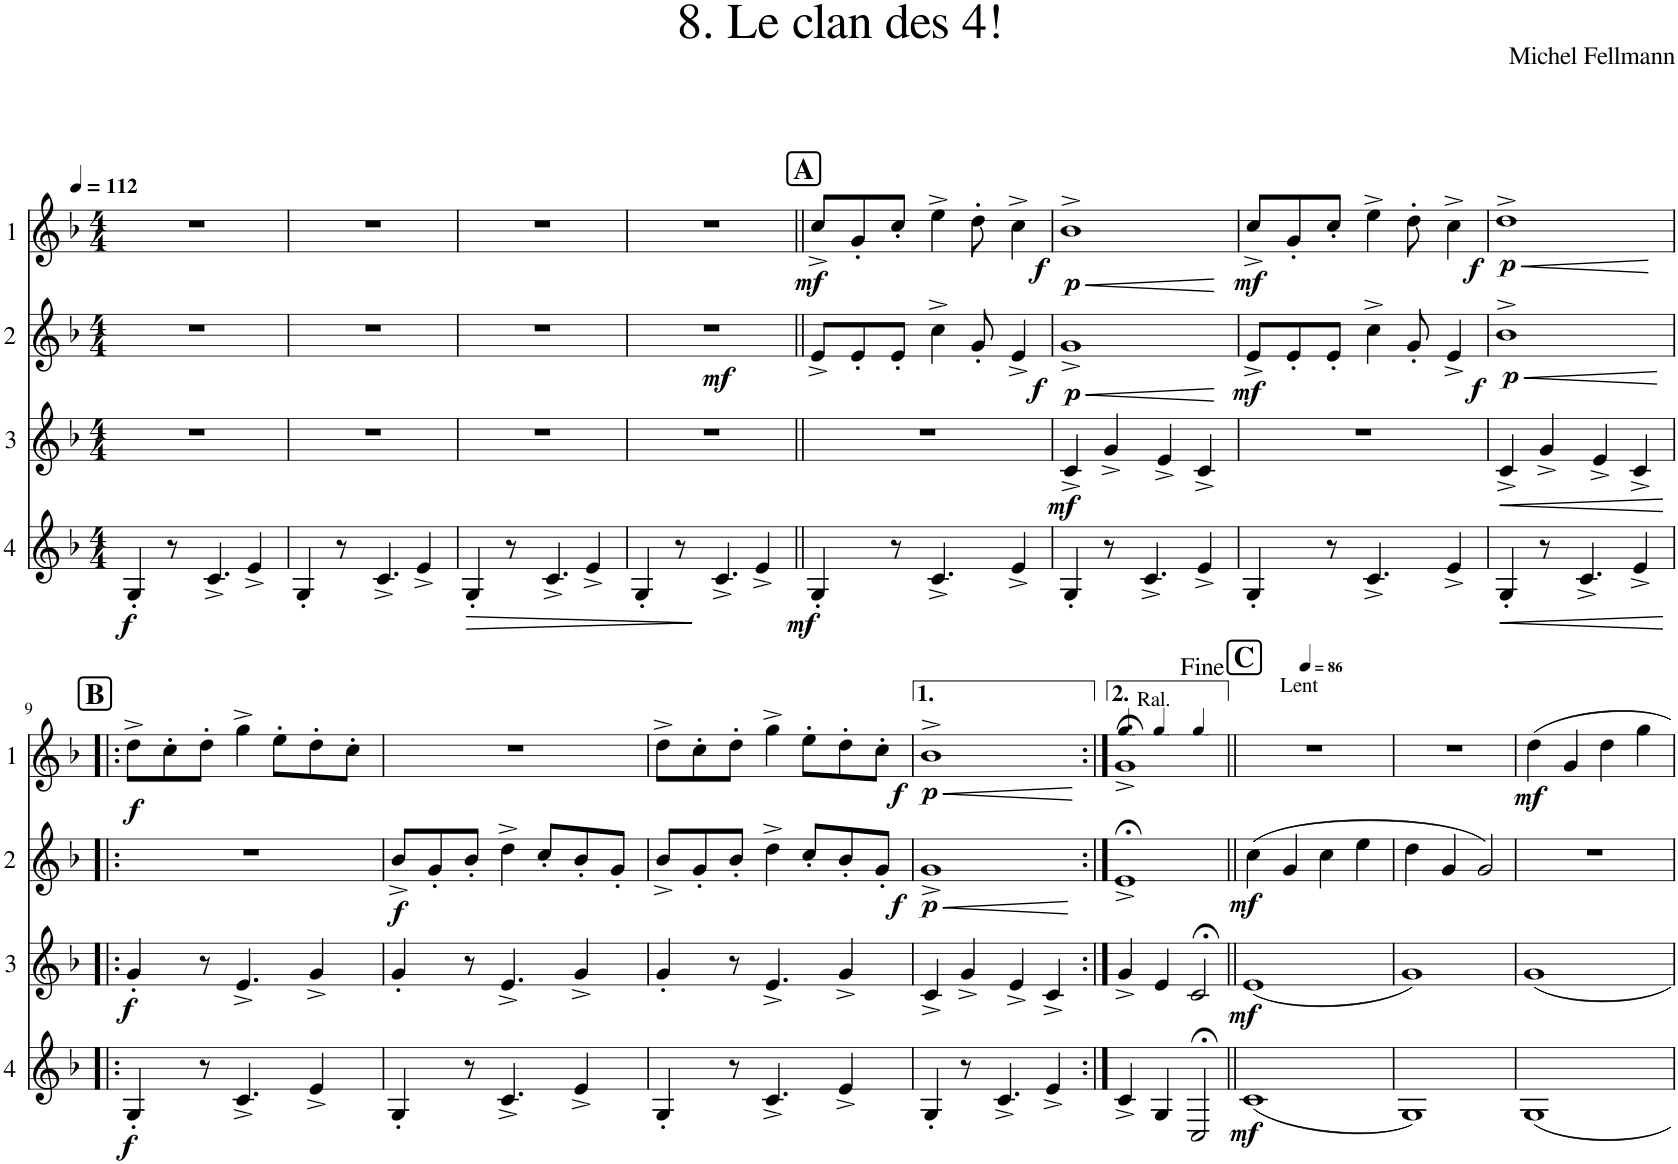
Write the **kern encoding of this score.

**kern	**dynam	**kern	**dynam	**kern	**dynam	**kern	**dynam
*part4	*part4	*part3	*part3	*part2	*part2	*part1	*part1
*staff4	*staff4	*staff3	*staff3	*staff2	*staff2	*staff1	*staff1
*I"4	*	*I"3	*	*I"2	*	*I"1	*
*clefG2	*	*clefG2	*	*clefG2	*	*clefG2	*
*Trd4c7	*	*Trd4c7	*	*Trd4c7	*	*Trd4c7	*
*k[b-]	*	*k[b-]	*	*k[b-]	*	*k[b-]	*
*M4/4	*	*M4/4	*	*M4/4	*	*M4/4	*
*MM112	*	*MM112	*	*MM112	*	*MM112	*
=1	=1	=1	=1	=1	=1	=1	=1
!	!LO:DY:b	!	!	!	!	!	!
4G'/	f	1r	.	1r	.	1r	.
8r	.	.	.	.	.	.	.
4.c^/	.	.	.	.	.	.	.
4e^/	.	.	.	.	.	.	.
=2	=2	=2	=2	=2	=2	=2	=2
4G'/	.	1r	.	1r	.	1r	.
8r	.	.	.	.	.	.	.
4.c^/	.	.	.	.	.	.	.
4e^/	.	.	.	.	.	.	.
=3	=3	=3	=3	=3	=3	=3	=3
!	!LO:HP:b	!	!	!	!	!	!
4G'/	>	1r	.	1r	.	1r	.
8r	.	.	.	.	.	.	.
4.c^/	.	.	.	.	.	.	.
4e^/	.	.	.	.	.	.	.
.	]	.	.	.	.	.	.
=4	=4	=4	=4	=4	=4	=4	=4
!	!	!	!	!	!LO:DY:b	!	!
4G'/	.	1r	.	1r	mf	1r	.
8r	.	.	.	.	.	.	.
4.c^/	.	.	.	.	.	.	.
4e^/	.	.	.	.	.	.	.
!!LO:REH:place=s1:a:B:cj:fs=14:t=A
=5||	=5||	=5||	=5||	=5||	=5||	=5||	=5||
!	!LO:DY:b	!	!	!	!	!	!LO:DY:b
4G'/	mf	1r	.	8e^/L	.	8cc^/L	mf
.	.	.	.	8e'/	.	8g'/	.
8r	.	.	.	8e'/J	.	8cc'/J	.
4.c^/	.	.	.	4cc^\	.	4ee^\	.
.	.	.	.	8g'/	.	8dd'\	.
!	!	!	!	!	!LO:DY:b	!	!LO:DY:b
4e^/	.	.	.	4e^/	f	4cc^\	f
=6	=6	=6	=6	=6	=6	=6	=6
!	!	!	!LO:DY:b	!	!LO:HP:b	!	!LO:HP:b
!	!	!	!	!	!LO:DY:n=1:b	!	!LO:DY:n=1:b
4G'/	.	4c^/	mf	1g^	< p	1b-^	< p
8r	.	4g^/	.	.	.	.	.
4.c^/	.	.	.	.	.	.	.
.	.	4e^/	.	.	.	.	.
4e^/	.	4c^/	.	.	.	.	.
.	.	.	.	.	[	.	[
=7	=7	=7	=7	=7	=7	=7	=7
!	!	!	!	!	!LO:DY:b	!	!LO:DY:b
4G'/	.	1r	.	8e^/L	mf	8cc^/L	mf
.	.	.	.	8e'/	.	8g'/	.
8r	.	.	.	8e'/J	.	8cc'/J	.
4.c^/	.	.	.	4cc^\	.	4ee^\	.
.	.	.	.	8g'/	.	8dd'\	.
!	!	!	!	!	!LO:DY:b	!	!LO:DY:b
4e^/	.	.	.	4e^/	f	4cc^\	f
=8	=8	=8	=8	=8	=8	=8	=8
!	!LO:HP:b	!	!LO:HP:b	!	!LO:HP:b	!	!LO:HP:b
!	!	!	!	!	!LO:DY:n=1:b	!	!LO:DY:n=1:b
4G'/	<	4c^/	<	1b-^	< p	1dd^	< p
8r	.	4g^/	.	.	.	.	.
4.c^/	.	.	.	.	.	.	.
.	.	4e^/	.	.	.	.	.
4e^/	.	4c^/	.	.	.	.	.
.	[	.	[	.	[	.	[
!!LO:LB:g=z
!!LO:REH:place=s1:a:B:cj:fs=14:t=B
=9!|:	=9!|:	=9!|:	=9!|:	=9!|:	=9!|:	=9!|:	=9!|:
!	!LO:DY:b	!	!LO:DY:b	!	!	!	!LO:DY:b
4G'/	f	4g'/	f	1r	.	8dd^\L	f
.	.	.	.	.	.	8cc'\	.
8r	.	8r	.	.	.	8dd'\J	.
4.c^/	.	4.e^/	.	.	.	4gg^\	.
.	.	.	.	.	.	8ee'\L	.
4e^/	.	4g^/	.	.	.	8dd'\	.
.	.	.	.	.	.	8cc'\J	.
=10	=10	=10	=10	=10	=10	=10	=10
!	!	!	!	!	!LO:DY:b	!	!
4G'/	.	4g'/	.	8b-^/L	f	1r	.
.	.	.	.	8g'/	.	.	.
8r	.	8r	.	8b-'/J	.	.	.
4.c^/	.	4.e^/	.	4dd^\	.	.	.
.	.	.	.	8cc'/L	.	.	.
4e^/	.	4g^/	.	8b-'/	.	.	.
.	.	.	.	8g'/J	.	.	.
=11	=11	=11	=11	=11	=11	=11	=11
4G'/	.	4g'/	.	8b-^/L	.	8dd^\L	.
.	.	.	.	8g'/	.	8cc'\	.
8r	.	8r	.	8b-'/J	.	8dd'\J	.
4.c^/	.	4.e^/	.	4dd^\	.	4gg^\	.
.	.	.	.	8cc'/L	.	8ee'\L	.
4e^/	.	4g^/	.	8b-'/	.	8dd'\	.
!	!	!	!	!	!LO:DY:b	!	!LO:DY:b
.	.	.	.	8g'/J	f	8cc'\J	f
=12	=12	=12	=12	=12	=12	=12	=12
!	!	!	!	!	!LO:HP:b	!	!LO:HP:b
!	!	!	!	!	!LO:DY:n=1:b	!	!LO:DY:n=1:b
4G'/	.	4c^/	.	1g^	< p	1b-^	< p
8r	.	4g^/	.	.	.	.	.
4.c^/	.	.	.	.	.	.	.
.	.	4e^/	.	.	.	.	.
4e^/	.	4c^/	.	.	.	.	.
.	.	.	.	.	[	.	[
=13:|!	=13:|!	=13:|!	=13:|!	=13:|!	=13:|!	=13:|!	=13:|!
*	*	*	*	*	*	*MM102	*
!	!	!	!	!	!	!LO:TX:a:t=Ral.	!
*	*	*	*	*	*	*^	*
*	*	*	*	*	*	*	*^	*
4c^/	.	4g^/	.	1e;<^	.	1g;<^	4ryy	2ryy	.
*	*	*	*	*	*	*MM90	*	*	*
4G/	.	4e/	.	.	.	.	2.ryy	.	.
*	*	*	*	*	*	*MM60	*	*	*
2C;</	.	2c;</	.	.	.	.	.	2ryy	.
*	*	*	*	*	*	*v	*v	*v	*
=14||	=14||	=14||	=14||	=14||	=14||	=14||	=14||
!!LO:REH:place=s1:a:B:cj:fs=14:t=C
*	*	*	*	*	*	*MM86	*
*	*	*	*	*	*	*^	*
*	*	*	*	*	*	*	*^	*
!	!	!	!	!	!	!LO:TX:a:t=Lent	!	!	!
!	!LO:DY:b	!	!LO:DY:b	!	!LO:DY:b	!	!	!	!
*	*	*	*	*	*	*v	*v	*v	*
(1c	mf	(1e	mf	(4cc\	mf	1r	.
.	.	.	.	4g/	.	.	.
.	.	.	.	4cc\	.	.	.
.	.	.	.	4ee\	.	.	.
=15	=15	=15	=15	=15	=15	=15	=15
1G)	.	1g)	.	4dd\	.	1r	.
.	.	.	.	4g/	.	.	.
.	.	.	.	2g/)	.	.	.
=16	=16	=16	=16	=16	=16	=16	=16
!	!	!	!	!	!	!	!LO:DY:b
1G	.	1g	.	1r	.	4dd\	mf
.	.	.	.	.	.	4g/	.
.	.	.	.	.	.	4dd\	.
.	.	.	.	.	.	4gg\	.
=	=	=	=	=	=	=	=
*-	*-	*-	*-	*-	*-	*-	*-
